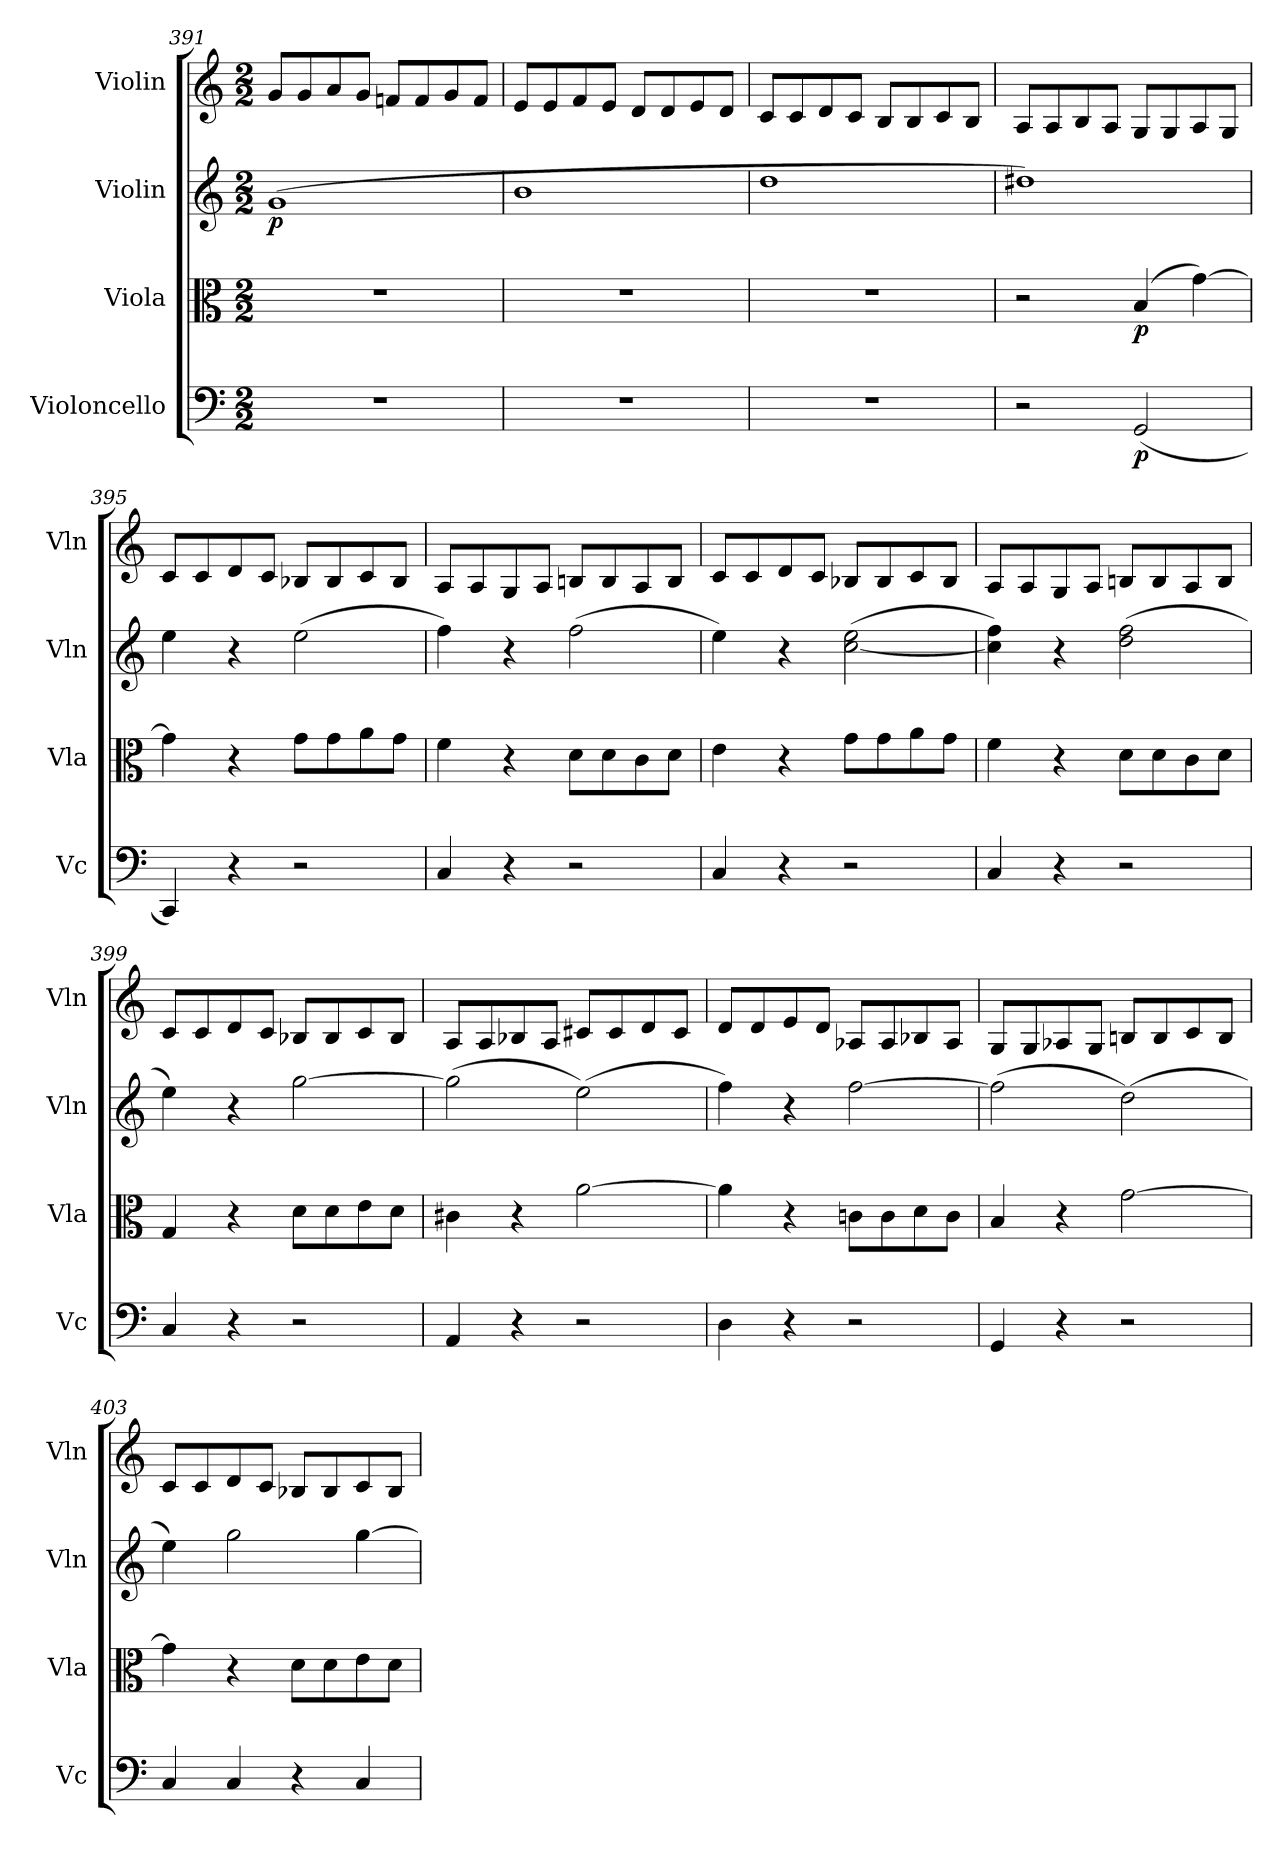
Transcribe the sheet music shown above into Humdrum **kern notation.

**kern	**dynam	**kern	**dynam	**kern	**dynam	**kern
*part4	*part4	*part3	*part3	*part2	*part2	*part1
*staff4	*staff4	*staff3	*staff3	*staff2	*staff2	*staff1
*I"Violoncello	*	*I"Viola	*	*I"Violin	*	*I"Violin
*I'Vc	*	*I'Vla	*	*I'Vln	*	*I'Vln
*clefF4	*	*clefC3	*	*clefG2	*	*clefG2
*k[]	*	*k[]	*	*k[]	*	*k[]
*M2/2	*	*M2/2	*	*M2/2	*	*M2/2
=391	=391	=391	=391	=391	=391	=391
1r	.	1r	.	(1g	p	8g/L
.	.	.	.	.	.	8g/
.	.	.	.	.	.	8a/
.	.	.	.	.	.	8g/J
.	.	.	.	.	.	8fn/L
.	.	.	.	.	.	8f/
.	.	.	.	.	.	8g/
.	.	.	.	.	.	8f/J
=392	=392	=392	=392	=392	=392	=392
1r	.	1r	.	1b	.	8e/L
.	.	.	.	.	.	8e/
.	.	.	.	.	.	8f/
.	.	.	.	.	.	8e/J
.	.	.	.	.	.	8d/L
.	.	.	.	.	.	8d/
.	.	.	.	.	.	8e/
.	.	.	.	.	.	8d/J
=393	=393	=393	=393	=393	=393	=393
1r	.	1r	.	1dd	.	8c/L
.	.	.	.	.	.	8c/
.	.	.	.	.	.	8d/
.	.	.	.	.	.	8c/J
.	.	.	.	.	.	8B/L
.	.	.	.	.	.	8B/
.	.	.	.	.	.	8c/
.	.	.	.	.	.	8B/J
=394	=394	=394	=394	=394	=394	=394
2r	.	2r	.	1dd#X)	.	8A/L
.	.	.	.	.	.	8A/
.	.	.	.	.	.	8B/
.	.	.	.	.	.	8A/J
(2GG/	p	(4B/	p	.	.	8G/L
.	.	.	.	.	.	8G/
.	.	[4g\)	.	.	.	8A/
.	.	.	.	.	.	8G/J
=395	=395	=395	=395	=395	=395	=395
4CC/)	.	4g\]	.	4ee\	.	8c/L
.	.	.	.	.	.	8c/
4r	.	4r	.	4r	.	8d/
.	.	.	.	.	.	8c/J
2r	.	8g\L	.	(2ee\	.	8B-X/L
.	.	8g\	.	.	.	8B-/
.	.	8a\	.	.	.	8c/
.	.	8g\J	.	.	.	8B-/J
=396	=396	=396	=396	=396	=396	=396
4C/	.	4f\	.	4ff\)	.	8A/L
.	.	.	.	.	.	8A/
4r	.	4r	.	4r	.	8G/
.	.	.	.	.	.	8A/J
2r	.	8d\L	.	(2ff\	.	8Bn/L
.	.	8d\	.	.	.	8B/
.	.	8c\	.	.	.	8A/
.	.	8d\J	.	.	.	8B/J
=397	=397	=397	=397	=397	=397	=397
4C/	.	4e\	.	4ee\)	.	8c/L
.	.	.	.	.	.	8c/
4r	.	4r	.	4r	.	8d/
.	.	.	.	.	.	8c/J
2r	.	8g\L	.	([2cc\ 2ee\	.	8B-X/L
.	.	8g\	.	.	.	8B-/
.	.	8a\	.	.	.	8c/
.	.	8g\J	.	.	.	8B-/J
=398	=398	=398	=398	=398	=398	=398
4C/	.	4f\	.	4cc]\ 4ff\)	.	8A/L
.	.	.	.	.	.	8A/
4r	.	4r	.	4r	.	8G/
.	.	.	.	.	.	8A/J
2r	.	8d\L	.	(2dd\ 2ff\	.	8Bn/L
.	.	8d\	.	.	.	8B/
.	.	8c\	.	.	.	8A/
.	.	8d\J	.	.	.	8B/J
=399	=399	=399	=399	=399	=399	=399
4C/	.	4G/	.	4ee\)	.	8c/L
.	.	.	.	.	.	8c/
4r	.	4r	.	4r	.	8d/
.	.	.	.	.	.	8c/J
2r	.	8d\L	.	[2gg\	.	8B-X/L
.	.	8d\	.	.	.	8B-/
.	.	8e\	.	.	.	8c/
.	.	8d\J	.	.	.	8B-/J
=400	=400	=400	=400	=400	=400	=400
4AA/	.	4c#X\	.	(2gg\]	.	8A/L
.	.	.	.	.	.	8A/
4r	.	4r	.	.	.	8B-X/
.	.	.	.	.	.	8A/J
2r	.	[2a\	.	(2ee\)	.	8c#X/L
.	.	.	.	.	.	8c#/
.	.	.	.	.	.	8d/
.	.	.	.	.	.	8c#/J
=401	=401	=401	=401	=401	=401	=401
4D\	.	4a\]	.	4ff\)	.	8d/L
.	.	.	.	.	.	8d/
4r	.	4r	.	4r	.	8e/
.	.	.	.	.	.	8d/J
2r	.	8cn\L	.	[2ff\	.	8A-X/L
.	.	8c\	.	.	.	8A-/
.	.	8d\	.	.	.	8B-X/
.	.	8c\J	.	.	.	8A-/J
=402	=402	=402	=402	=402	=402	=402
4GG/	.	4B/	.	(2ff\]	.	8G/L
.	.	.	.	.	.	8G/
4r	.	4r	.	.	.	8A-X/
.	.	.	.	.	.	8G/J
2r	.	[2g\	.	(2dd\)	.	8Bn/L
.	.	.	.	.	.	8B/
.	.	.	.	.	.	8c/
.	.	.	.	.	.	8B/J
=403	=403	=403	=403	=403	=403	=403
4C/	.	4g\]	.	4ee\)	.	8c/L
.	.	.	.	.	.	8c/
4C/	.	4r	.	2gg\	.	8d/
.	.	.	.	.	.	8c/J
4r	.	8d\L	.	.	.	8B-X/L
.	.	8d\	.	.	.	8B-/
4C/	.	8e\	.	[4gg\	.	8c/
.	.	8d\J	.	.	.	8B-/J
=	=	=	=	=	=	=
*-	*-	*-	*-	*-	*-	*-
